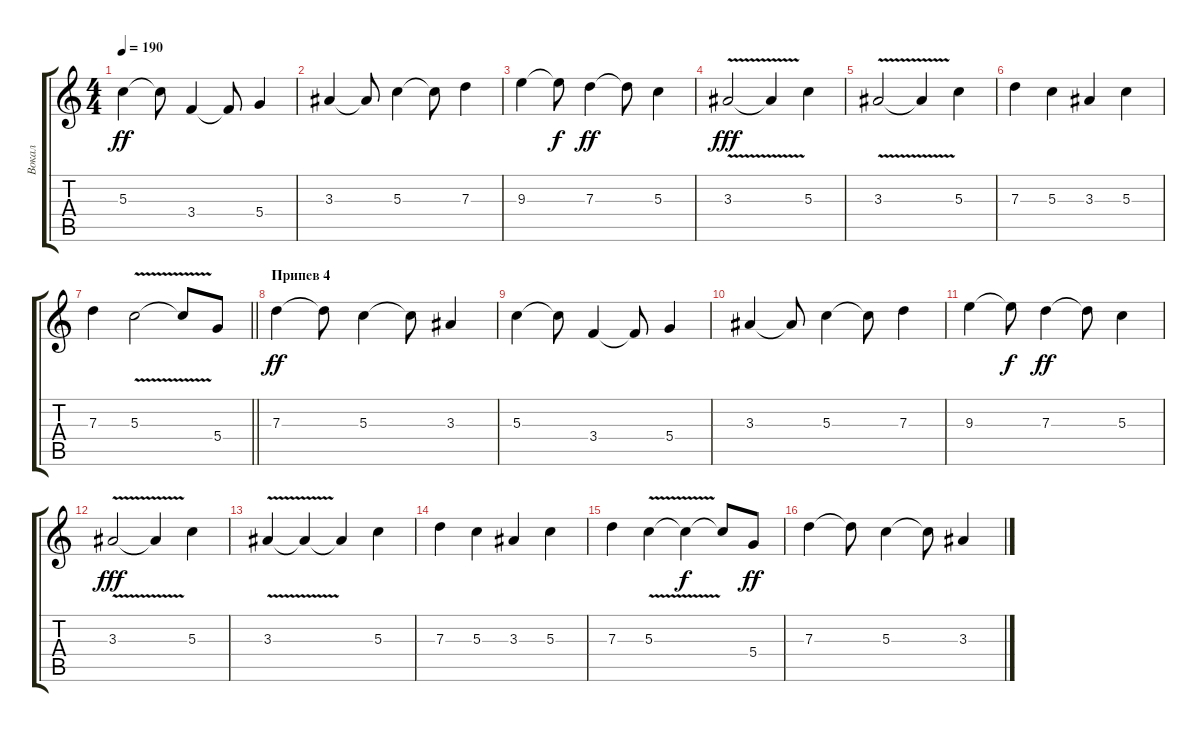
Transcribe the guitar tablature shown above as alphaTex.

\track ("Вокал" "Вокал") {instrument overdrivenguitar}
\staff {score tabs}
\tuning (E4 B3 G3 D3 A2 E2) {hide}
\ts (4 4)
\tempo 190
\clef g2
\ks c
5.3.4{dy ff} 5.3{t}.8 3.4.4 3.4{t}.8 5.4.4 |
3.3.4 3.3{t}.8 5.3.4 5.3{t}.8 7.3.4 |
9.3.4 9.3{t}.8{dy f} 7.3.4{dy ff} 7.3{t}.8 5.3.4 |
3.3{v}.2{dy fff} 3.3{t}.4 5.3.4 |
3.3{v}.2 3.3{t}.4 5.3.4 |
7.3.4 5.3.4 3.3.4 5.3.4 |
\barLineRight lightlight
7.3.4 5.3{v}.2 5.3{t}.8 5.4.8 |
\section ("" "Припев 4")
7.3.4{dy ff} 7.3{t}.8 5.3.4 5.3{t}.8 3.3.4 |
5.3.4 5.3{t}.8 3.4.4 3.4{t}.8 5.4.4 |
3.3.4 3.3{t}.8 5.3.4 5.3{t}.8 7.3.4 |
9.3.4 9.3{t}.8{dy f} 7.3.4{dy ff} 7.3{t}.8 5.3.4 |
3.3{v}.2{dy fff} 3.3{t}.4 5.3.4 |
3.3{v}.4 3.3{t}.4 3.3{t}.4 5.3.4 |
7.3.4 5.3.4 3.3.4 5.3.4 |
7.3.4 5.3{v}.4 5.3{t}.4{dy f} 5.3{t}.8 5.4.8{dy ff} |
7.3.4 7.3{t}.8 5.3.4 5.3{t}.8 3.3.4
